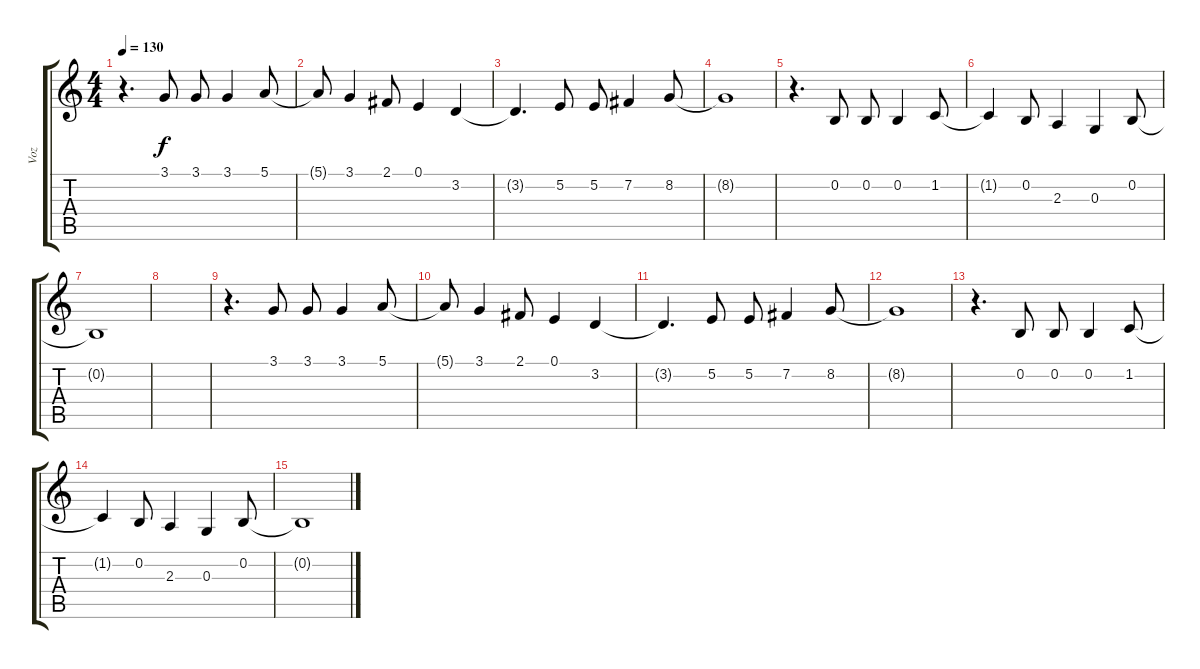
\track ("Voz" "Voz") {instrument electricgrandpiano}
\staff {score tabs}
\tuning (E4 B3 G3 D3 A2 E2) {hide}
\ts (4 4)
\tempo 130
\clef g2
\ks c
r.4{d dy f} 3.1.8 3.1.8 3.1.4 5.1.8 |
5.1{t}.8 3.1.4 2.1.8 0.1.4 3.2.4 |
3.2{t}.4{d} 5.2.8 5.2.8 7.2.4 8.2.8 |
8.2{t}.1 |
r.4{d} 0.2.8 0.2.8 0.2.4 1.2.8 |
1.2{t}.4 0.2.8 2.3.4 0.3.4 0.2.8 |
0.2{t}.1 |
|
r.4{d} 3.1.8 3.1.8 3.1.4 5.1.8 |
5.1{t}.8 3.1.4 2.1.8 0.1.4 3.2.4 |
3.2{t}.4{d} 5.2.8 5.2.8 7.2.4 8.2.8 |
8.2{t}.1 |
r.4{d} 0.2.8 0.2.8 0.2.4 1.2.8 |
1.2{t}.4 0.2.8 2.3.4 0.3.4 0.2.8 |
0.2{t}.1
